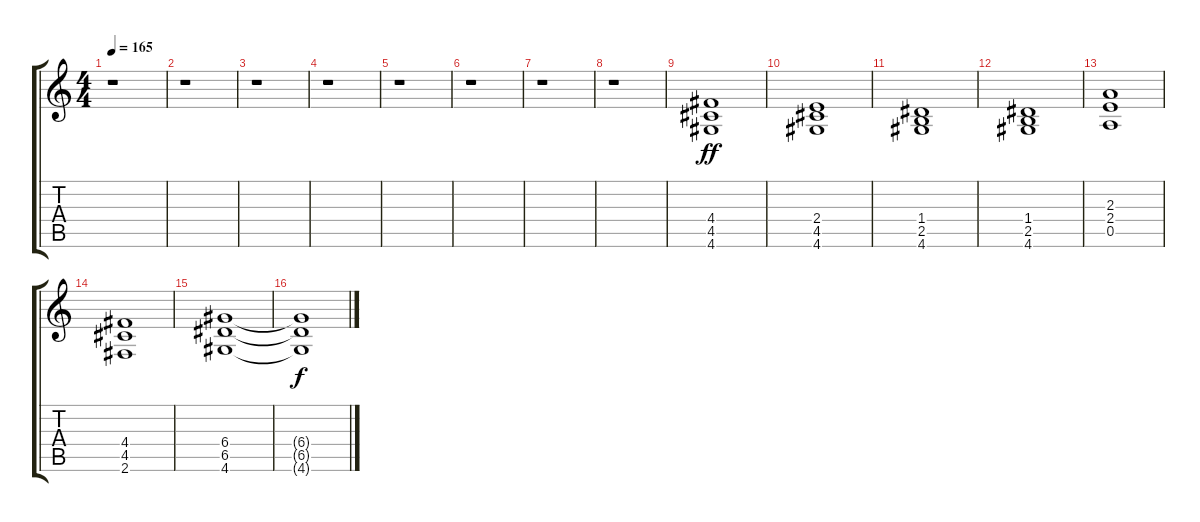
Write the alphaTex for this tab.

\track "" {instrument distortionguitar}
\staff {score tabs}
\tuning (E4 B3 G3 D3 A2 E2) {hide}
\ts (4 4)
\tempo 165
\clef g2
\ks c
r.1{dy f} |
r.1 |
r.1 |
r.1 |
r.1 |
r.1 |
r.1 |
r.1 |
(4.4 4.5 4.6).1{dy ff} |
(2.4 4.5 4.6).1 |
(1.4 2.5 4.6).1 |
(1.4 2.5 4.6).1 |
(2.3 2.4 0.5).1 |
(4.4 4.5 2.6).1 |
(6.4 6.5 4.6).1 |
(6.4{t} 6.5{t} 4.6{t}).1{dy f}
